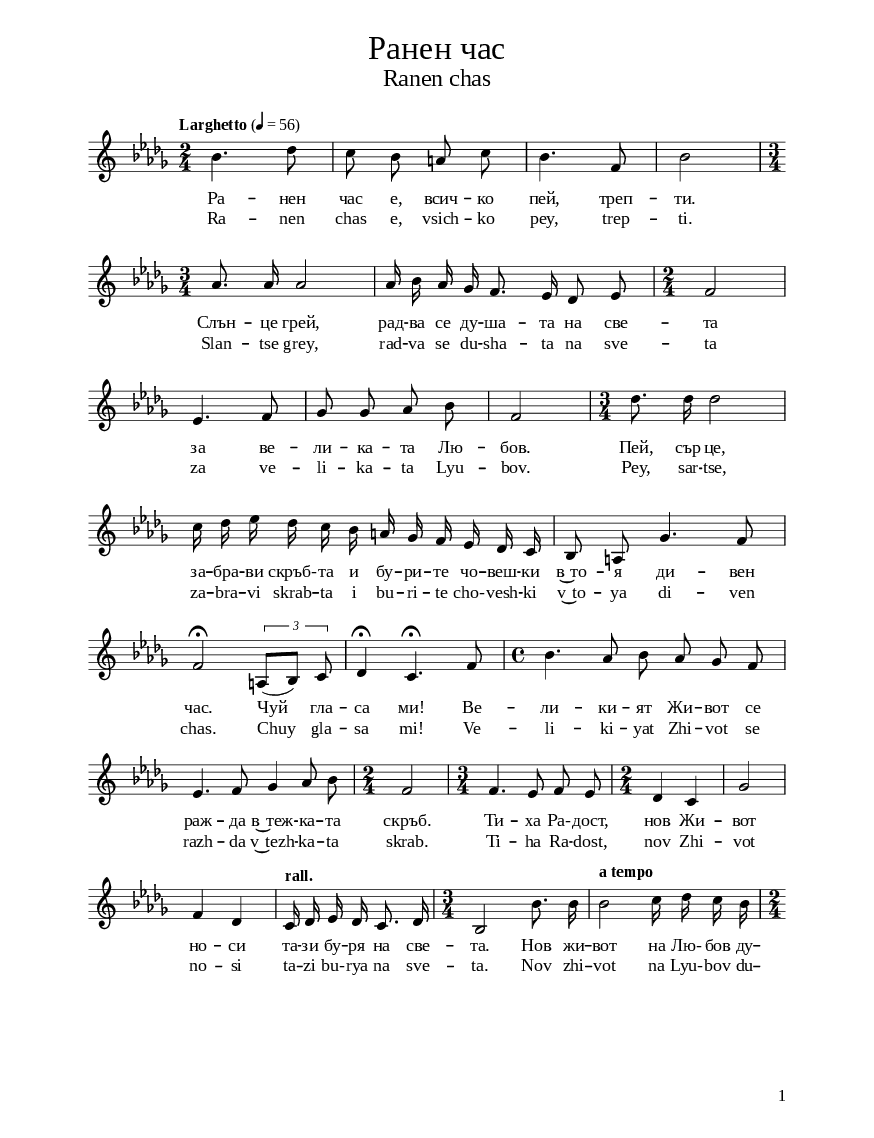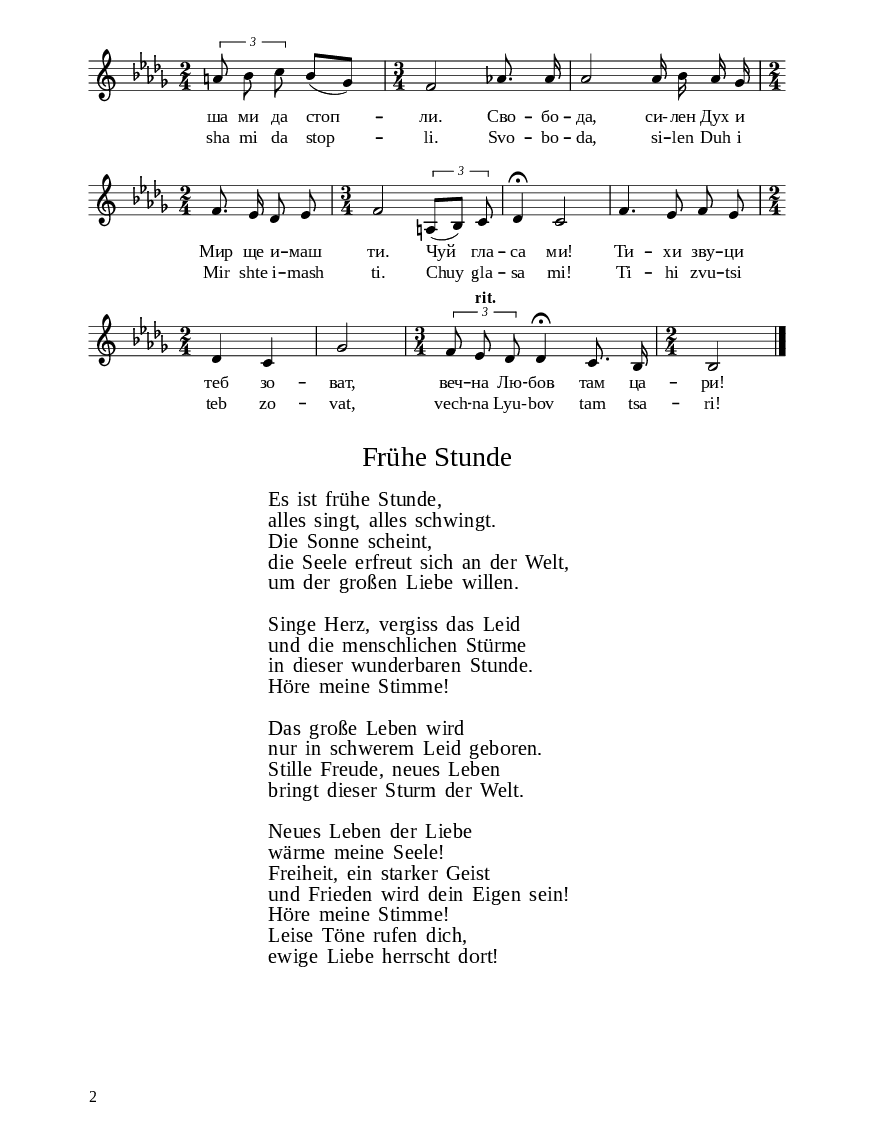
\version "2.24.0"

\include "include/globals.ily"

\bookpart {
  \include "include/bookpart-paper.ily"
  \score {
    \include "include/score-layout.ily"


    \new Voice \relative c' {
      \clef treble
      \key des \major
      \time 2/4
      \tempoFunc "Larghetto" 4 "56"
      \autoBeamOff

      bes'4.  des8 | % 2
      c8  bes8  a8  c8 | % 3
      bes4.  f8 | % 4
      bes2 \break | % 5
      \time 3/4  | % 5
      as8.  as16  as2 | % 6
      as16  bes16  as16  ges16
      f8.  es16  des8  es8 | % 7
      \time 2/4  | % 7
      f2 \break | % 8
      es4.  f8 | % 9
      ges8  ges8  as8  bes8 |
      \barNumberCheck #10
      f2 | % 11
      \time 3/4  | % 11
      des'8.  des16  des2 \break | % 12
      c16  des16  es16  des16
      c16  bes16  a16  ges16
      f16  es16  des16  c16 | % 13
      bes8  a8  ges'4.  f8 \break | % 14
      f2 ^\fermata
      \tuplet 3/2 {   a,8 ( [  bes8 ) ]  c8 }
      | % 15
      des4 ^\fermata  c4. ^\fermata  f8 | % 16
      \time 4/4  | % 16
      bes4.  as8  bes8  as8
      ges8  f8 \break | % 17
      es4.  f8  ges4  as8  bes8
      | % 18
      \time 2/4  | % 18
      f2 | % 19
      \time 3/4  | % 19
      f4.  es8  f8  es8 |
      \time 2/4  |
      des4  c4  | % 21
      ges'2 \break | % 22
      f4  des4 | % 23
      \tempo "rall." c16  des16  es16
      des16  c8.  des16 | % 24
      \time 3/4 bes2  % 25
      bes'8.  bes16 |
      \tempo "a tempo" bes2 % 26
      c16  des16  c16  bes16 | \pageBreak
      \time 2/4
      \tupletUp \tuplet 3/2 {a8  bes8  c8 }
      bes8 ( [  ges8 ) ] | % 27
      \time 3/4 f2 aes!8.  as16 | % 28
      as2  as16  bes16  as16
      ges16 \break | % 29
      \time 2/4  | % 29
      f8.  es16  des8  es8 |
      \time 3/4  | f2
      \tuplet 3/2 {a,8 ( [  bes8 ) ]  c8 }
      | % 31
      des4 ^\fermata  c2 | % 32
      f4.  es8  f8  es8 \break | % 33
      \time 2/4  | % 33
      des4  c4 | % 34
      ges'2 | % 35
      \time 3/4  | % 35
      \tuplet 3/2 { f8 \tempo "rit.               " es des } des4 \fermata  c8. bes16 | \time 2/4 bes2 \bar "|." \break
    }

    \addlyrics {
      Ра -- нен час е, всич -- ко пей,
      треп -- ти. Слън -- це грей, рад --
      ва се ду -- ша -- та на све -- та
      за ве -- ли -- ка -- та Лю -- бов.
      Пей, сър -- це, за -- бра -- ви
      "скръб-" -- та и бу -- ри -- те чо --
      веш -- ки в~то -- я ди -- вен час.
      Чуй  гла -- са ми! Ве -- ли --
      ки -- ят Жи -- вот се раж -- да
      в~теж -- ка -- та скръб. Ти -- ха
      "Ра-" -- дост, нов Жи -- вот но -- си
      та -- зи бу -- ря на све -- та.
      Нов жи -- вот на "Лю-" -- бов ду --
      ша ми да стоп -- ли. Сво -- бо
      -- да, "си-" -- лен Дух и Мир ще и --
      маш ти. Чуй  гла -- са ми!
      Ти -- хи зву -- ци теб зо -- ват,
      веч -- на Лю -- бов там ца -- ри!}
      \addlyrics {
        Ra -- nen chas e, vsich -- ko pey,
        trep -- ti. Slan -- tse grey, rad --
        va se du -- sha -- ta na sve -- ta
        za ve -- li -- ka -- ta Lyu -- bov.
        Pey, sar -- tse, za -- bra -- vi
        "skrab" -- ta i bu -- ri -- te "cho-" --
        vesh -- ki v~to -- ya di -- ven chas.
        Chuy  gla -- sa mi! Ve -- li --
        ki -- yat Zhi -- vot se razh -- da
        v~tezh -- ka -- ta skrab. Ti -- ha
        Ra -- dost, nov Zhi -- vot no -- si
        ta -- zi "bu-" -- rya na sve -- ta.
        Nov zhi -- vot na "Lyu-" -- bov du --
        sha mi da stop -- li. Svo -- bo
        -- da, si -- len Duh i Mir shte i --
        mash ti. Chuy  gla -- sa mi!
        Ti -- hi zvu -- tsi teb zo -- vat,
        vech -- na "Lyu-" -- bov tam tsa -- ri!}

        \header {
          title = \titleFunc "Ранен час" "Ranen chas"
        }

        \midi{}

      } % score



      % include foreign translation(s) of the song
      \version "2.24.0"

\markup \fill-line { \fontsize #deTitleFontSize "Frühe Stunde" }
\markup \null
\markup \null
\markup \fontsize #deCoupletFontSize {
  \hspace #16
  \override #`(baseline-skip . ,deCoupletBaselineSkip)

  \column {
   
 \line { " " Es ist frühe Stunde, }

 \line { " " alles singt, alles schwingt.}

 \line { " " Die Sonne scheint,}

 \line { " " die Seele erfreut sich an der Welt, }

 \line { " " um der großen Liebe willen.}
  \line { " "}

 \line { " " Singe Herz, vergiss das Leid}

 \line { " " und die menschlichen Stürme}

 \line { " " in dieser wunderbaren Stunde.}

 \line { " " Höre meine Stimme! }
 \line { " "}

 \line { " " Das große Leben wird }

 \line { " " nur in schwerem Leid geboren. }

 \line { " " Stille Freude, neues Leben}

 \line { " " bringt dieser Sturm der Welt.}
 \line { " "}

 \line { " " Neues Leben der Liebe}

 \line { " " wärme meine Seele! }

 \line { " " Freiheit, ein starker Geist }

 \line { " " und Frieden wird dein Eigen sein! }

 \line { " " Höre meine Stimme! }

 \line { " " Leise Töne rufen dich,}

 \line { " " ewige Liebe herrscht dort!}


  }
}


    } % bookpart
